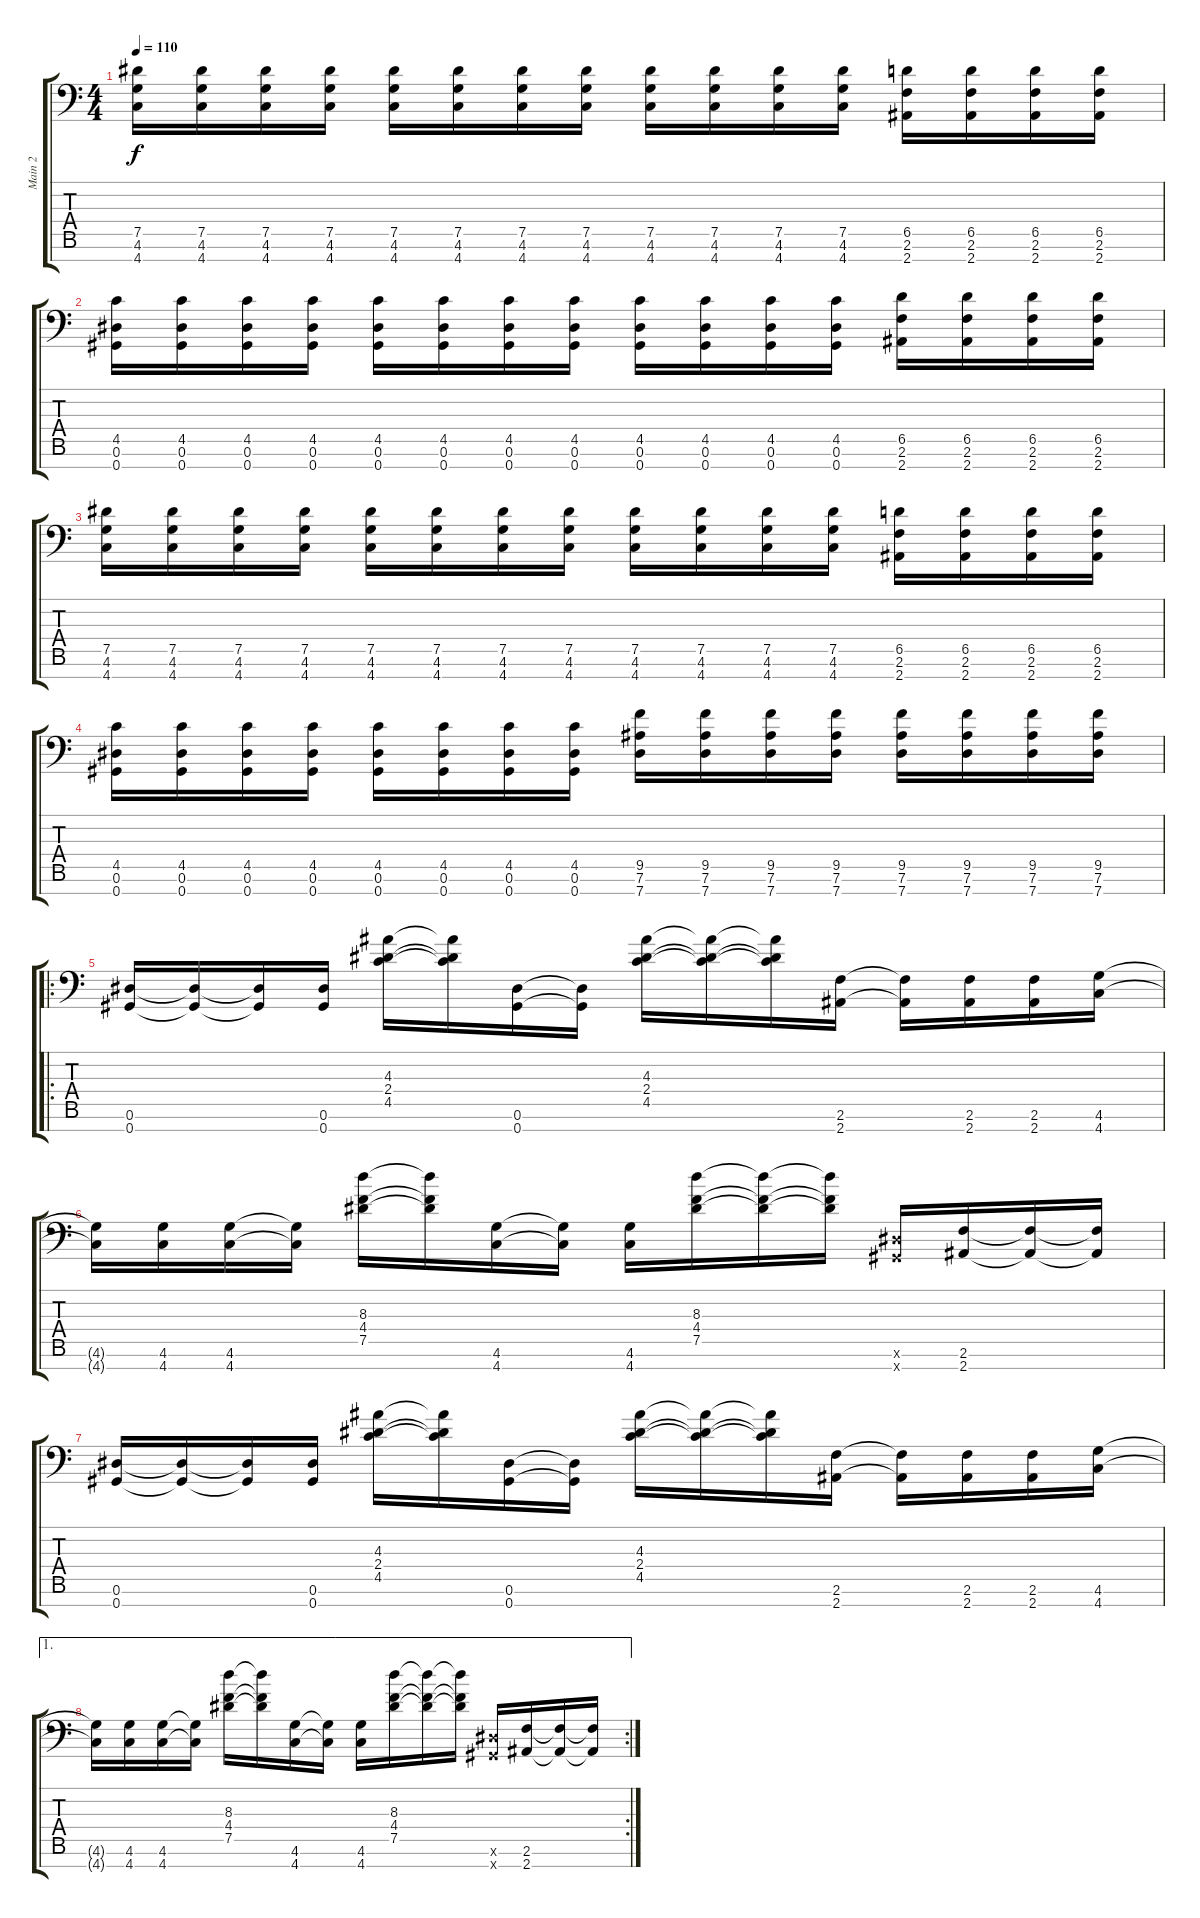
\track ("Main 2" "Main 2") {instrument distortionguitar}
\staff {score tabs}
\tuning (Eb4 Bb3 Gb3 Db3 Ab2 Eb2 Ab1) {hide}
\ts (4 4)
\tempo 110
\clef f4
\ks c
(7.5 4.6 4.7).16{dy f} (7.5 4.6 4.7).16 (7.5 4.6 4.7).16 (7.5 4.6 4.7).16 (7.5 4.6 4.7).16 (7.5 4.6 4.7).16 (7.5 4.6 4.7).16 (7.5 4.6 4.7).16 (7.5 4.6 4.7).16 (7.5 4.6 4.7).16 (7.5 4.6 4.7).16 (7.5 4.6 4.7).16 (6.5 2.6 2.7).16 (6.5 2.6 2.7).16 (6.5 2.6 2.7).16 (6.5 2.6 2.7).16 |
(4.5 0.6 0.7).16 (4.5 0.6 0.7).16 (4.5 0.6 0.7).16 (4.5 0.6 0.7).16 (4.5 0.6 0.7).16 (4.5 0.6 0.7).16 (4.5 0.6 0.7).16 (4.5 0.6 0.7).16 (4.5 0.6 0.7).16 (4.5 0.6 0.7).16 (4.5 0.6 0.7).16 (4.5 0.6 0.7).16 (6.5 2.6 2.7).16 (6.5 2.6 2.7).16 (6.5 2.6 2.7).16 (6.5 2.6 2.7).16 |
(7.5 4.6 4.7).16 (7.5 4.6 4.7).16 (7.5 4.6 4.7).16 (7.5 4.6 4.7).16 (7.5 4.6 4.7).16 (7.5 4.6 4.7).16 (7.5 4.6 4.7).16 (7.5 4.6 4.7).16 (7.5 4.6 4.7).16 (7.5 4.6 4.7).16 (7.5 4.6 4.7).16 (7.5 4.6 4.7).16 (6.5 2.6 2.7).16 (6.5 2.6 2.7).16 (6.5 2.6 2.7).16 (6.5 2.6 2.7).16 |
(4.5 0.6 0.7).16 (4.5 0.6 0.7).16 (4.5 0.6 0.7).16 (4.5 0.6 0.7).16 (4.5 0.6 0.7).16 (4.5 0.6 0.7).16 (4.5 0.6 0.7).16 (4.5 0.6 0.7).16 (9.5 7.6 7.7).16 (9.5 7.6 7.7).16 (9.5 7.6 7.7).16 (9.5 7.6 7.7).16 (9.5 7.6 7.7).16 (9.5 7.6 7.7).16 (9.5 7.6 7.7).16 (9.5 7.6 7.7).16 |
\ro
(0.6 0.7).16 (0.6{t} 0.7{t}).16 (0.6{t} 0.7{t}).16 (0.6 0.7).16 (4.3 2.4 4.5).16 (4.3{t} 2.4{t} 4.5{t}).16 (0.6 0.7).16 (0.6{t} 0.7{t}).16 (4.3 2.4 4.5).16 (4.3{t} 2.4{t} 4.5{t}).16 (4.3{t} 2.4{t} 4.5{t}).16 (2.6 2.7).16 (2.6{t} 2.7{t}).16 (2.6 2.7).16 (2.6 2.7).16 (4.6 4.7).16 |
(4.6{t} 4.7{t}).16 (4.6 4.7).16 (4.6 4.7).16 (4.6{t} 4.7{t}).16 (8.3 4.4 7.5).16 (8.3{t} 4.4{t} 7.5{t}).16 (4.6 4.7).16 (4.6{t} 4.7{t}).16 (4.6 4.7).16 (8.3 4.4 7.5).16 (8.3{t} 4.4{t} 7.5{t}).16 (8.3{t} 4.4{t} 7.5{t}).16 (0.6{x} 0.7{x}).16 (2.6 2.7).16 (2.6{t} 2.7{t}).16 (2.6{t} 2.7{t}).16 |
(0.6 0.7).16 (0.6{t} 0.7{t}).16 (0.6{t} 0.7{t}).16 (0.6 0.7).16 (4.3 2.4 4.5).16 (4.3{t} 2.4{t} 4.5{t}).16 (0.6 0.7).16 (0.6{t} 0.7{t}).16 (4.3 2.4 4.5).16 (4.3{t} 2.4{t} 4.5{t}).16 (4.3{t} 2.4{t} 4.5{t}).16 (2.6 2.7).16 (2.6{t} 2.7{t}).16 (2.6 2.7).16 (2.6 2.7).16 (4.6 4.7).16 |
\ae 1
\rc 2
(4.6{t} 4.7{t}).16 (4.6 4.7).16 (4.6 4.7).16 (4.6{t} 4.7{t}).16 (8.3 4.4 7.5).16 (8.3{t} 4.4{t} 7.5{t}).16 (4.6 4.7).16 (4.6{t} 4.7{t}).16 (4.6 4.7).16 (8.3 4.4 7.5).16 (8.3{t} 4.4{t} 7.5{t}).16 (8.3{t} 4.4{t} 7.5{t}).16 (0.6{x} 0.7{x}).16 (2.6 2.7).16 (2.6{t} 2.7{t}).16 (2.6{t} 2.7{t}).16
